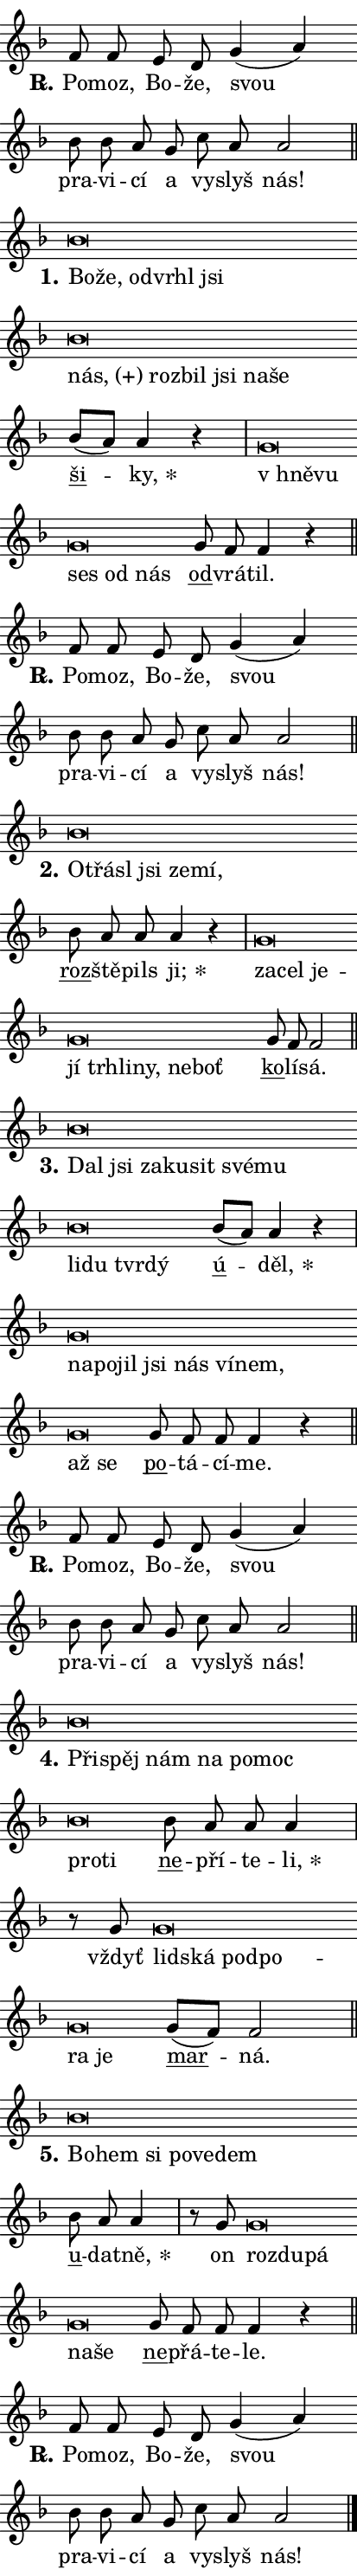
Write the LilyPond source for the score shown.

\version "2.22.1"
\header { tagline = "" }
\paper {
  indent = 0\cm
  top-margin = 0\cm
  right-margin = 0\cm
  bottom-margin = 0\cm
  left-margin = 0\cm
  paper-width = 7\cm
  page-breaking = #ly:one-page-breaking
  system-system-spacing.basic-distance = #11
  score-system-spacing.basic-distance = #11
  ragged-last = ##f
}


%% Author: Thomas Morley
%% https://lists.gnu.org/archive/html/lilypond-user/2020-05/msg00002.html
#(define (line-position grob)
"Returns position of @var[grob} in current system:
   @code{'start}, if at first time-step
   @code{'end}, if at last time-step
   @code{'middle} otherwise
"
  (let* ((col (ly:item-get-column grob))
         (ln (ly:grob-object col 'left-neighbor))
         (rn (ly:grob-object col 'right-neighbor))
         (col-to-check-left (if (ly:grob? ln) ln col))
         (col-to-check-right (if (ly:grob? rn) rn col))
         (break-dir-left
           (and
             (ly:grob-property col-to-check-left 'non-musical #f)
             (ly:item-break-dir col-to-check-left)))
         (break-dir-right
           (and
             (ly:grob-property col-to-check-right 'non-musical #f)
             (ly:item-break-dir col-to-check-right))))
        (cond ((eqv? 1 break-dir-left) 'start)
              ((eqv? -1 break-dir-right) 'end)
              (else 'middle))))

#(define (tranparent-at-line-position vctor)
  (lambda (grob)
  "Relying on @code{line-position} select the relevant enry from @var{vctor}.
Used to determine transparency,"
    (case (line-position grob)
      ((end) (not (vector-ref vctor 0)))
      ((middle) (not (vector-ref vctor 1)))
      ((start) (not (vector-ref vctor 2))))))

noteHeadBreakVisibility =
#(define-music-function (break-visibility)(vector?)
"Makes @code{NoteHead}s transparent relying on @var{break-visibility}"
#{
  \override NoteHead.transparent =
    #(tranparent-at-line-position break-visibility)
#})

#(define delete-ledgers-for-transparent-note-heads
  (lambda (grob)
    "Reads whether a @code{NoteHead} is transparent.
If so this @code{NoteHead} is removed from @code{'note-heads} from
@var{grob}, which is supposed to be @code{LedgerLineSpanner}.
As a result ledgers are not printed for this @code{NoteHead}"
    (let* ((nhds-array (ly:grob-object grob 'note-heads))
           (nhds-list
             (if (ly:grob-array? nhds-array)
                 (ly:grob-array->list nhds-array)
                 '()))
           ;; Relies on the transparent-property being done before
           ;; Staff.LedgerLineSpanner.after-line-breaking is executed.
           ;; This is fragile ...
           (to-keep
             (remove
               (lambda (nhd)
                 (ly:grob-property nhd 'transparent #f))
               nhds-list)))
      ;; TODO find a better method to iterate over grob-arrays, similiar
      ;; to filter/remove etc for lists
      ;; For now rebuilt from scratch
      (set! (ly:grob-object grob 'note-heads)  '())
      (for-each
        (lambda (nhd)
          (ly:pointer-group-interface::add-grob grob 'note-heads nhd))
        to-keep))))

hideNotes = {
  \noteHeadBreakVisibility #begin-of-line-visible
}
unHideNotes = {
  \noteHeadBreakVisibility #all-visible
}

% work-around for resetting accidentals
% https://lilypond.org/doc/v2.23/Documentation/notation/displaying-rhythms#unmetered-music
cadenzaMeasure = {
  \cadenzaOff
  \partial 1024 s1024
  \cadenzaOn
}

#(define-markup-command (accent layout props text) (markup?)
  "Underline accented syllable"
  (interpret-markup layout props
    #{\markup \override #'(offset . 4.3) \underline { #text }#}))

responsum = \markup \concat {
  "R" \hspace #-1.05 \path #0.1 #'((moveto 0 0.07) (lineto 0.9 0.8)) \hspace #0.05 "."
}

\layout {
    \context {
        \Staff
        \remove "Time_signature_engraver"
        \override LedgerLineSpanner.after-line-breaking = #delete-ledgers-for-transparent-note-heads
    }
    \context {
        \Voice {
            \override NoteHead.output-attributes = #'((class . "notehead"))
            \override Hairpin.height = #0.55
        }
    }
    \context {
        \Lyrics {
            \override StanzaNumber.output-attributes = #'((class . "stanzanumber"))
            \override LyricSpace.minimum-distance = #0.9
            \override LyricText.font-name = #"TeX Gyre Schola"
            \override LyricText.font-size = 1
            \override StanzaNumber.font-name = #"TeX Gyre Schola Bold"
            \override StanzaNumber.font-size = 1
        }
    }
}

% magnetic-lyrics.ily
%
%   written by
%     Jean Abou Samra <jean@abou-samra.fr>
%     Werner Lemberg <wl@gnu.org>
%
%   adapted by
%     Jiri Hon <jiri.hon@gmail.com>
%
% Version 2022-Apr-15

% https://www.mail-archive.com/lilypond-user@gnu.org/msg149350.html

#(define (Left_hyphen_pointer_engraver context)
   "Collect syllable-hyphen-syllable occurrences in lyrics and store
them in properties.  This engraver only looks to the left.  For
example, if the lyrics input is @code{foo -- bar}, it does the
following.

@itemize @bullet
@item
Set the @code{text} property of the @code{LyricHyphen} grob between
@q{foo} and @q{bar} to @code{foo}.

@item
Set the @code{left-hyphen} property of the @code{LyricText} grob with
text @q{foo} to the @code{LyricHyphen} grob between @q{foo} and
@q{bar}.
@end itemize

Use this auxiliary engraver in combination with the
@code{lyric-@/text::@/apply-@/magnetic-@/offset!} hook."
   (let ((hyphen #f)
         (text #f))
     (make-engraver
      (acknowledgers
       ((lyric-syllable-interface engraver grob source-engraver)
        (set! text grob)))
      (end-acknowledgers
       ((lyric-hyphen-interface engraver grob source-engraver)
        ;(when (not (grob::has-interface grob 'lyric-space-interface))
          (set! hyphen grob)));)
      ((stop-translation-timestep engraver)
       (when (and text hyphen)
         (ly:grob-set-object! text 'left-hyphen hyphen))
       (set! text #f)
       (set! hyphen #f)))))

#(define (lyric-text::apply-magnetic-offset! grob)
   "If the space between two syllables is less than the value in
property @code{LyricText@/.details@/.squash-threshold}, move the right
syllable to the left so that it gets concatenated with the left
syllable.

Use this function as a hook for
@code{LyricText@/.after-@/line-@/breaking} if the
@code{Left_@/hyphen_@/pointer_@/engraver} is active."
   (let ((hyphen (ly:grob-object grob 'left-hyphen #f)))
     (when hyphen
       (let ((left-text (ly:spanner-bound hyphen LEFT)))
         (when (grob::has-interface left-text 'lyric-syllable-interface)
           (let* ((common (ly:grob-common-refpoint grob left-text X))
                  (this-x-ext (ly:grob-extent grob common X))
                  (left-x-ext
                   (begin
                     ;; Trigger magnetism for left-text.
                     (ly:grob-property left-text 'after-line-breaking)
                     (ly:grob-extent left-text common X)))
                  ;; `delta` is the gap width between two syllables.
                  (delta (- (interval-start this-x-ext)
                            (interval-end left-x-ext)))
                  (details (ly:grob-property grob 'details))
                  (threshold (assoc-get 'squash-threshold details 0.2)))
             (when (< delta threshold)
               (let* (;; We have to manipulate the input text so that
                      ;; ligatures crossing syllable boundaries are not
                      ;; disabled.  For languages based on the Latin
                      ;; script this is essentially a beautification.
                      ;; However, for non-Western scripts it can be a
                      ;; necessity.
                      (lt (ly:grob-property left-text 'text))
                      (rt (ly:grob-property grob 'text))
                      (is-space (grob::has-interface hyphen 'lyric-space-interface))
                      (space (if is-space " " ""))
                      (space-markup (grob-interpret-markup grob " "))
                      (space-size (interval-length (ly:stencil-extent space-markup X)))
                      (extra-delta (if is-space space-size 0))
                      ;; Append new syllable.
                      (ltrt-space (if (and (string? lt) (string? rt))
                                (string-append lt space rt)
                                (make-concat-markup (list lt space rt))))
                      ;; Right-align `ltrt` to the right side.
                      (ltrt-space-markup (grob-interpret-markup
                               grob
                               (make-translate-markup
                                (cons (interval-length this-x-ext) 0)
                                (make-right-align-markup ltrt-space)))))
                 (begin
                   ;; Don't print `left-text`.
                   (ly:grob-set-property! left-text 'stencil #f)
                   ;; Set text and stencil (which holds all collected
                   ;; syllables so far) and shift it to the left.
                   (ly:grob-set-property! grob 'text ltrt-space)
                   (ly:grob-set-property! grob 'stencil ltrt-space-markup)
                   (ly:grob-translate-axis! grob (- (- delta extra-delta)) X))))))))))


#(define (lyric-hyphen::displace-bounds-first grob)
   ;; Make very sure this callback isn't triggered too early.
   (let ((left (ly:spanner-bound grob LEFT))
         (right (ly:spanner-bound grob RIGHT)))
     (ly:grob-property left 'after-line-breaking)
     (ly:grob-property right 'after-line-breaking)
     (ly:lyric-hyphen::print grob)))

squashThreshold = #0.4

\layout {
  \context {
    \Lyrics
    \consists #Left_hyphen_pointer_engraver
    \override LyricText.after-line-breaking =
      #lyric-text::apply-magnetic-offset!
    \override LyricHyphen.stencil = #lyric-hyphen::displace-bounds-first
    \override LyricText.details.squash-threshold = \squashThreshold
    \override LyricHyphen.minimum-distance = 0
    \override LyricHyphen.minimum-length = \squashThreshold
  }
}

squash = \override LyricText.details.squash-threshold = 9999
unSquash = \override LyricText.details.squash-threshold = \squashThreshold

left = \override LyricText.self-alignment-X = #LEFT
unLeft = \revert LyricText.self-alignment-X

starOffset = #(lambda (grob) 
                (let ((x_offset (ly:self-alignment-interface::aligned-on-x-parent grob)))
                  (if (= x_offset 0) 0 (+ x_offset 1.2))))

star = #(define-music-function (syllable)(string?)
"Append star separator at the end of a syllable"
#{
  \once \override LyricText.X-offset = #starOffset
  \lyricmode { \markup {
    #syllable
    \override #'((font-name . "TeX Gyre Schola Bold")) \hspace #0.2 \lower #0.65 \larger "*"
  } }
#})

starAccent = #(define-music-function (syllable)(string?)
"Append star separator at the end of a syllable and make accent"
#{
  \once \override LyricText.X-offset = #starOffset
  \lyricmode { \markup {
    \accent #syllable
    \override #'((font-name . "TeX Gyre Schola Bold")) \hspace #0.2 \lower #0.65 \larger "*"
  } }
#})

breath = #(define-music-function (syllable)(string?)
"Append breathing indicator at the end of a syllable"
#{
  \lyricmode { \markup { #syllable "+" } }
#})

optionalBreath = #(define-music-function (syllable)(string?)
"Append optional breathing indicator at the end of a syllable"
#{
  \lyricmode { \markup { #syllable "(+)" } }
#})


\score {
    <<
        \new Voice = "melody" { \cadenzaOn \key f \major \relative { f'8 f e d g4( a) \bar "" bes8 bes a g \bar "" c a a2 \cadenzaMeasure \bar "||" \break }
\relative { bes'\breve*1/16 \hideNotes \breve*1/16 \bar "" \breve*1/16 \bar "" \breve*1/16 \bar "" \breve*1/16 \bar "" \breve*1/16 \bar "" \breve*1/16 \bar "" \breve*1/16 \bar "" \breve*1/16 \bar "" \breve*1/16 \bar "" \breve*1/16 \breve*1/16 \bar "" \unHideNotes \bar "" bes8[( a)] a4 r \cadenzaMeasure \bar "|" g\breve*1/16 \hideNotes \breve*1/16 \bar "" \breve*1/16 \bar "" \breve*1/16 \breve*1/16 \bar "" \unHideNotes \bar "" g8 f f4 r \cadenzaMeasure \bar "||" \break }
\relative { f'8 f e d g4( a) \bar "" bes8 bes a g \bar "" c a a2 \cadenzaMeasure \bar "||" \break }
\relative { bes'\breve*1/16 \hideNotes \breve*1/16 \bar "" \breve*1/16 \bar "" \breve*1/16 \breve*1/16 \bar "" \unHideNotes \bar "" bes8 a a a4 r \cadenzaMeasure \bar "|" g\breve*1/16 \hideNotes \breve*1/16 \bar "" \breve*1/16 \bar "" \breve*1/16 \bar "" \breve*1/16 \bar "" \breve*1/16 \bar "" \breve*1/16 \bar "" \breve*1/16 \breve*1/16 \bar "" \unHideNotes \bar "" g8 f f2 \cadenzaMeasure \bar "||" \break }
\relative { bes'\breve*1/16 \hideNotes \breve*1/16 \bar "" \breve*1/16 \bar "" \breve*1/16 \bar "" \breve*1/16 \bar "" \breve*1/16 \bar "" \breve*1/16 \bar "" \breve*1/16 \bar "" \breve*1/16 \bar "" \breve*1/16 \breve*1/16 \bar "" \unHideNotes \bar "" bes8[( a)] a4 r \cadenzaMeasure \bar "|" g\breve*1/16 \hideNotes \breve*1/16 \bar "" \breve*1/16 \bar "" \breve*1/16 \bar "" \breve*1/16 \bar "" \breve*1/16 \bar "" \breve*1/16 \bar "" \breve*1/16 \breve*1/16 \bar "" \unHideNotes \bar "" g8 f f f4 r \cadenzaMeasure \bar "||" \break }
\relative { f'8 f e d g4( a) \bar "" bes8 bes a g \bar "" c a a2 \cadenzaMeasure \bar "||" \break }
\relative { bes'\breve*1/16 \hideNotes \breve*1/16 \bar "" \breve*1/16 \bar "" \breve*1/16 \bar "" \breve*1/16 \bar "" \breve*1/16 \bar "" \breve*1/16 \breve*1/16 \bar "" \unHideNotes \bar "" bes8 a a a4 \cadenzaMeasure \bar "|" r8 g8 g\breve*1/16 \hideNotes \breve*1/16 \bar "" \breve*1/16 \bar "" \breve*1/16 \bar "" \breve*1/16 \breve*1/16 \bar "" \unHideNotes \bar "" g8[( f)] f2 \cadenzaMeasure \bar "||" \break }
\relative { bes'\breve*1/16 \hideNotes \breve*1/16 \bar "" \breve*1/16 \bar "" \breve*1/16 \bar "" \breve*1/16 \breve*1/16 \bar "" \unHideNotes \bar "" bes8 a a4 \cadenzaMeasure \bar "|" r8 g8 g\breve*1/16 \hideNotes \breve*1/16 \bar "" \breve*1/16 \bar "" \breve*1/16 \breve*1/16 \bar "" \unHideNotes \bar "" g8 f f f4 r \cadenzaMeasure \bar "||" \break }
\relative { f'8 f e d g4( a) \bar "" bes8 bes a g \bar "" c a a2 \cadenzaMeasure \bar "||" \break } \bar "|." }
        \new Lyrics \lyricsto "melody" { \lyricmode { \set stanza = \responsum
Po -- moz, Bo -- že, svou pra -- vi -- cí a vy -- slyš nás!
\set stanza = "1."
\left Bo -- \squash že, od -- vr -- hl jsi \optionalBreath nás, roz -- bil jsi na -- še \unLeft \unSquash \markup \accent ši -- \star ky, \left "v hně" -- \squash vu ses od nás \unLeft \unSquash \markup \accent od -- vrá -- til.
\set stanza = \responsum
Po -- moz, Bo -- že, svou pra -- vi -- cí a vy -- slyš nás!
\set stanza = "2."
\left Otřá -- \squash sl jsi ze -- mí, \unLeft \unSquash \markup \accent roz -- ště -- pils \star ji; \left za -- \squash cel je -- jí trh -- li -- ny, ne -- boť \unLeft \unSquash \markup \accent ko -- lí -- sá.
\set stanza = "3."
\left Dal \squash jsi za -- ku -- sit své -- mu li -- du tvr -- dý \unLeft \unSquash \markup \accent ú -- \star děl, \left na -- \squash po -- jil jsi nás ví -- nem, až se \unLeft \unSquash \markup \accent po -- tá -- cí -- me.
\set stanza = \responsum
Po -- moz, Bo -- že, svou pra -- vi -- cí a vy -- slyš nás!
\set stanza = "4."
\left Při -- \squash spěj nám na po -- moc pro -- ti \unLeft \unSquash \markup \accent ne -- pří -- te -- \star li, vždyť \left lid -- \squash ská pod -- po -- ra je \unLeft \unSquash \markup \accent mar -- ná.
\set stanza = "5."
\left Bo -- \squash hem si po -- ve -- dem \unLeft \unSquash \markup \accent u -- dat -- \star ně, on \left roz -- \squash du -- pá na -- še \unLeft \unSquash \markup \accent ne -- přá -- te -- le.
\set stanza = \responsum
Po -- moz, Bo -- že, svou pra -- vi -- cí a vy -- slyš nás! } }
    >>
    \layout {}
}
